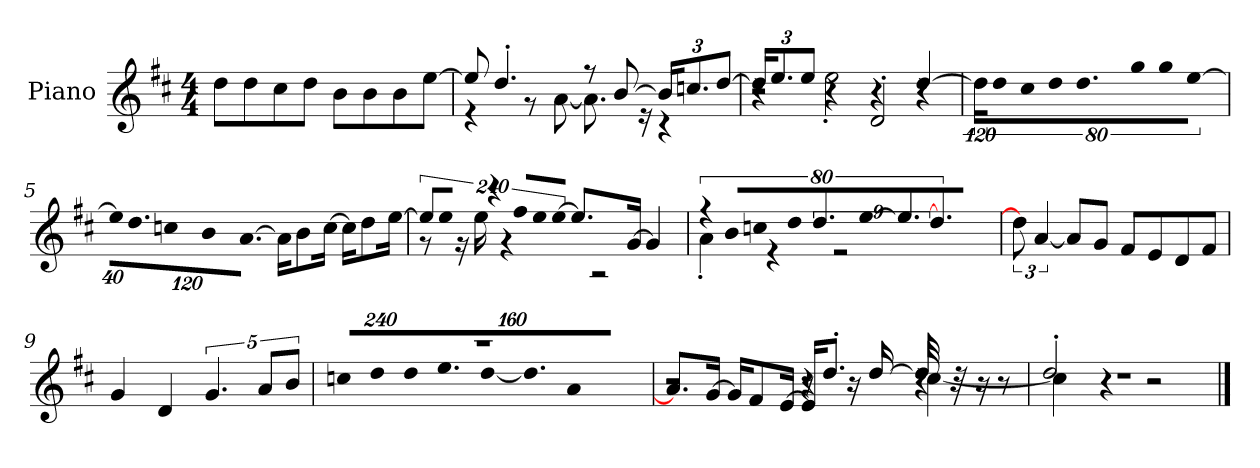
**kern
*part1
*staff1
*I"Piano
*I'P-no
*clefG2
*k[f#c#]
*M4/4
*MM90
=1
8dd\L
8dd\
8cc#\
8dd\J
8b\L
8b\
8b\
[8ee\J
=2
*^
8ee/]	4r
4.dd'/	.
.	8r
.	[8a\
8r	8.a\]
[8b/	.
.	16r
*Xbrackettup	*
24b/KL]	4r
12.ccn/	.
[12dd/J	.
=3	=3
*	*^
24dd/KL]	4r	2r
12.ee/	.	.
12ee/J	.	.
4r	2ee'\	.
4r	.	2d'/
[4dd/	4r	.
*v	*v	*v
=4
*brackettup
*^
!LO:N:vis=16	!
*v	*v
1920%107dd\KL]
!LO:N:vis=8
640%71dd\
!LO:N:vis=8
640%71cc#\
!LO:N:vis=8
640%71dd\
9.dd\
!LO:N:vis=8
640%71gg\
!LO:N:vis=8
640%71gg\J
!LO:N:vis=4
[1920%427ee\
!!LO:LB:g=z
=5
*Xbrackettup
!LO:N:vis=32
640%23ee\KLL]
!LO:N:vis=16.
960%103dd\
!LO:N:vis=16
1920%137ccn\
!LO:N:vis=16
1920%137b\J
!LO:N:vis=8.
[640%137a\J
16a\KL]
8b\
[16cc\Jk
16cc\KL]
8dd\
[16ee\Jk
=6
*brackettup
!LO:N:vis=16
*^
1920%137ee/KL]	8r
!LO:N:vis=8	!
960%137ee/J	.
.	16r
.	16ee\
!LO:N:vis=16	!
1920%137r	.
.	4r
!LO:N:vis=16	!
1920%137ff#/LL	.
!LO:N:vis=16	!
1920%137ee/	.
!LO:N:vis=16	!
[1920%137ee/JJ	.
8.ee/L]	.
.	2r
[16g/Jk	.
4g/]	.
1920ryy	.
=7	=7
!LO:N:vis=8	!
640%71r	4a'\
!LO:N:vis=8	!
640%71b/L	.
!LO:N:vis=8	!
640%71ccn/	.
.	4r
!LO:N:vis=8	!
640%71dd/	.
9.dd/	.
.	2r
!LO:N:vis=16	!
[1920%107ee/K	.
9.ee/]	.
[9.dd/J	.
1920ryy	.
*v	*v
!!LO:LB:g=z
=8
12dd\]
[6a/
8a/L]
8g/J
8f#/L
8e/
8d/
8f#/J
=9
4g/
4d/
5.g/
10a/L
10b/J
=10
*^
*	*Xbrackettup
!	!LO:N:vis=8
1r	960%137ccn/L
!	!LO:N:vis=8
.	960%137dd/
!	!LO:N:vis=8
.	960%137dd/
!	!LO:N:vis=8.
.	640%137ee/
!	!LO:N:vis=16
.	[1920%137dd/K
!	!LO:N:vis=8.
.	640%137dd/]
!	!LO:N:vis=16
.	[1920%137a/Jk
.	960ryy
=11	=11
*	*^
2r	2r	8.a/L]
.	.	[16g/Jk
.	.	16g/KL]
.	.	8f#/
.	.	[16e/Jk
8r	4r	16e/KL]
.	.	8.dd'/J
16r	.	.
[16dd/	.	.
32dd/]	[4cc#\	4r
32r	.	.
16r	.	.
8r	.	.
=12	=12	=12
1r	4cc#\]	2dd'/
.	4r	.
.	2r	2r
*v	*v	*v
==
*-
